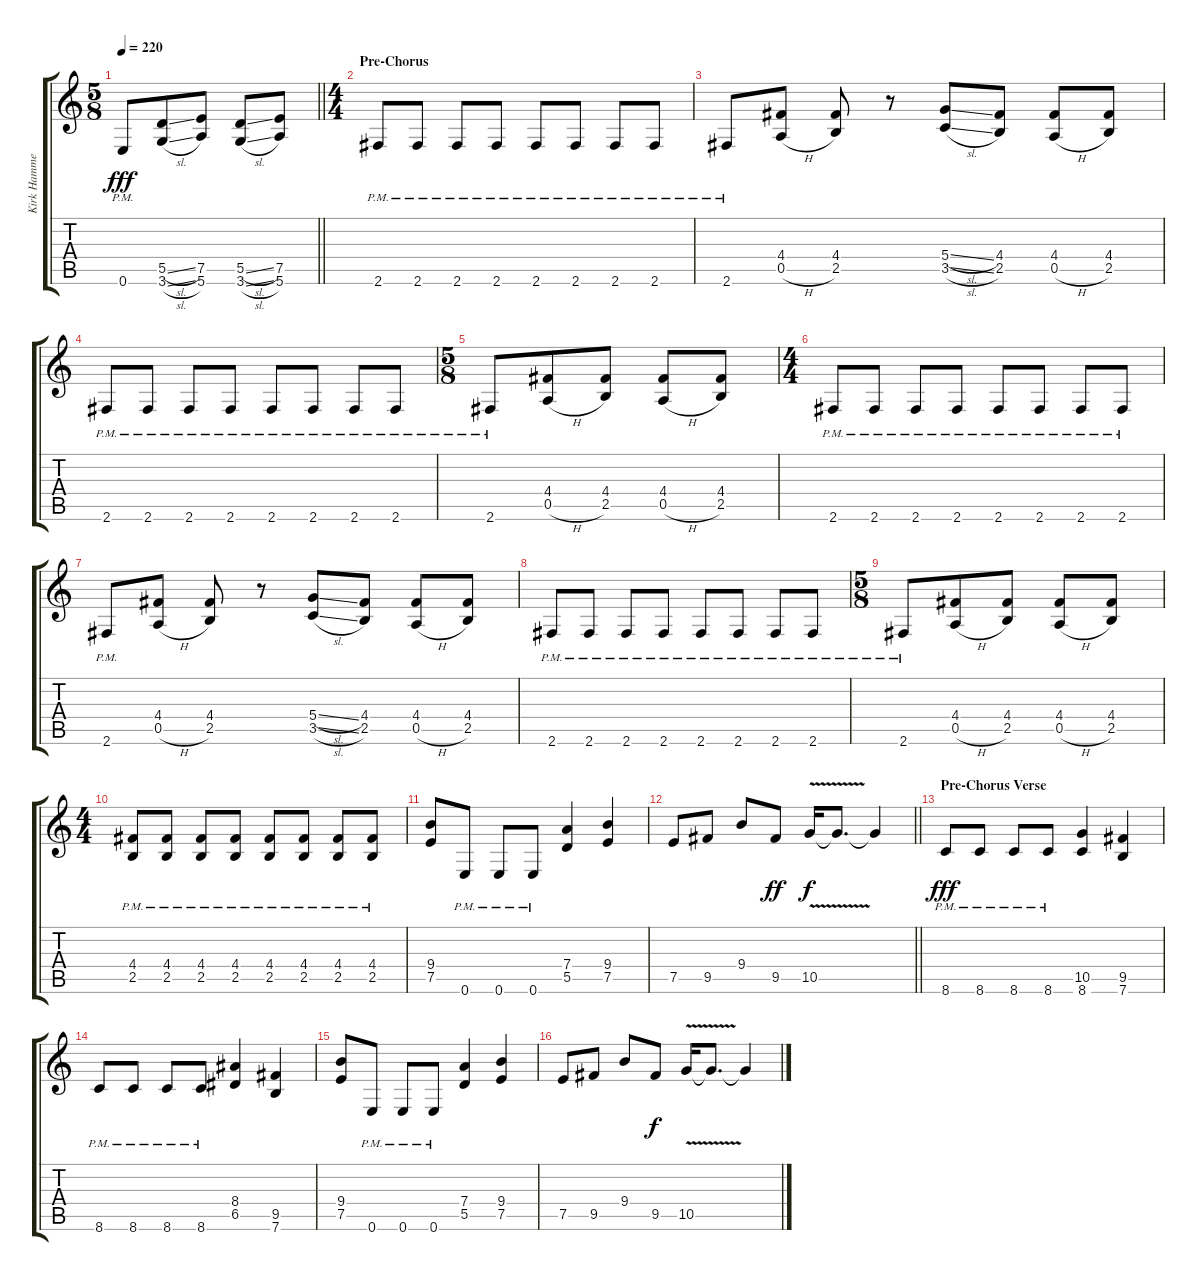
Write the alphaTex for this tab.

\track ("Kirk Hammet" "Kirk Hamme") {instrument distortionguitar}
\staff {score tabs}
\tuning (E4 B3 G3 D3 A2 E2) {hide}
\ts (5 8)
\tempo 220
\clef g2
\barLineRight lightlight
\ks c
0.6{pm}.8{dy fff} (5.5{sl} 3.6{sl}).8 (7.5 5.6).8 (5.5{sl} 3.6{sl}).8 (7.5 5.6).8 |
\ts (4 4)
\section ("" "Pre-Chorus")
2.6{pm}.8 2.6{pm}.8 2.6{pm}.8 2.6{pm}.8 2.6{pm}.8 2.6{pm}.8 2.6{pm}.8 2.6{pm}.8 |
2.6{pm}.8 (4.4 0.5{h}).8 (4.4 2.5).8 r.8 (5.4{sl} 3.5{sl}).8 (4.4 2.5).8 (4.4 0.5{h}).8 (4.4 2.5).8 |
2.6{pm}.8 2.6{pm}.8 2.6{pm}.8 2.6{pm}.8 2.6{pm}.8 2.6{pm}.8 2.6{pm}.8 2.6{pm}.8 |
\ts (5 8)
2.6{pm}.8 (4.4 0.5{h}).8 (4.4 2.5).8 (4.4 0.5{h}).8 (4.4 2.5).8 |
\ts (4 4)
2.6{pm}.8 2.6{pm}.8 2.6{pm}.8 2.6{pm}.8 2.6{pm}.8 2.6{pm}.8 2.6{pm}.8 2.6{pm}.8 |
2.6{pm}.8 (4.4 0.5{h}).8 (4.4 2.5).8 r.8 (5.4{sl} 3.5{sl}).8 (4.4 2.5).8 (4.4 0.5{h}).8 (4.4 2.5).8 |
2.6{pm}.8 2.6{pm}.8 2.6{pm}.8 2.6{pm}.8 2.6{pm}.8 2.6{pm}.8 2.6{pm}.8 2.6{pm}.8 |
\ts (5 8)
2.6{pm}.8 (4.4 0.5{h}).8 (4.4 2.5).8 (4.4 0.5{h}).8 (4.4 2.5).8 |
\ts (4 4)
(4.4 2.5{pm}).8 (4.4 2.5{pm}).8 (4.4 2.5{pm}).8 (4.4 2.5{pm}).8 (4.4 2.5{pm}).8 (4.4 2.5{pm}).8 (4.4 2.5{pm}).8 (4.4 2.5{pm}).8 |
(9.4 7.5).8 0.6{pm}.8 0.6{pm}.8 0.6{pm}.8 (7.4 5.5).4 (9.4 7.5).4 |
\barLineRight lightlight
7.5.8 9.5.8 9.4.8 9.5.8{dy ff} 10.5{v}.16{dy f} 10.5{t}.8{d} 10.5{t}.4 |
\section ("" "Pre-Chorus Verse")
8.6{pm}.8{dy fff} 8.6{pm}.8 8.6{pm}.8 8.6{pm}.8 (10.5 8.6).4 (9.5 7.6).4 |
8.6{pm}.8 8.6{pm}.8 8.6{pm}.8 8.6{pm}.8 (8.4 6.5).4 (9.5 7.6).4 |
(9.4 7.5).8 0.6{pm}.8 0.6{pm}.8 0.6{pm}.8 (7.4 5.5).4 (9.4 7.5).4 |
7.5.8 9.5.8 9.4.8 9.5.8{dy f} 10.5{v}.16 10.5{t}.8{d} 10.5{t}.4
